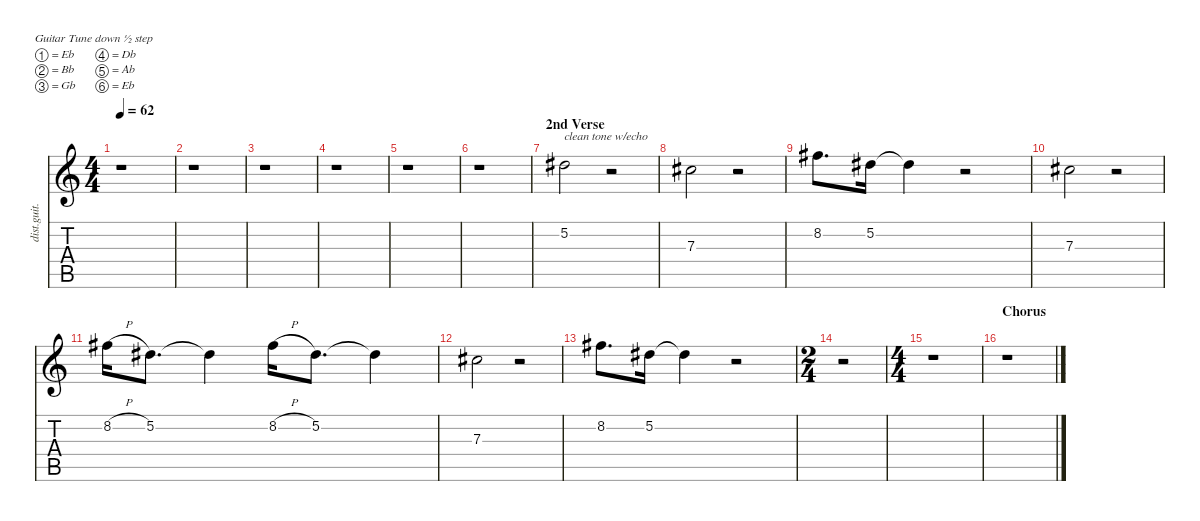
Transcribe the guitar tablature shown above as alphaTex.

\defaultSystemsLayout 4
\hideDynamics
\bracketExtendMode nobrackets
\otherSystemsTrackNameOrientation horizontal
\track ("Guitar 1" "dist.guit.") {instrument distortionguitar}
\staff {score tabs}
\tuning (Eb4 Bb3 Gb3 Db3 Ab2 Eb2)
\ts (4 4)
\tempo 62
\clef g2
\ks c
r.1{dy p beam Down} |
r.1{beam Down} |
r.1{beam Down} |
r.1{beam Down} |
r.1{beam Down} |
r.1{beam Down} |
\section ("" "2nd Verse")
5.2{acc #}.2{txt "clean tone w/echo" beam Down} r.2{beam Down} |
7.3{acc #}.2{beam Down} r.2{beam Down} |
8.2{acc #}.8{d beam Down} 5.2{acc #}.16{beam Down} 5.2{t acc #}.4{dy f beam Down} r.2{beam Down} |
7.3{acc #}.2{dy p beam Down} r.2{beam Down} |
8.2{h acc #}.16{beam Down} 5.2{acc #}.8{d beam Down} 5.2{t acc #}.4{dy f beam Down} 8.2{h acc #}.16{dy p beam Down} 5.2{acc #}.8{d beam Down} 5.2{t acc #}.4{dy f beam Down} |
7.3{acc #}.2{dy p beam Down} r.2{beam Down} |
8.2{acc #}.8{d beam Down} 5.2{acc #}.16{beam Down} 5.2{t acc #}.4{dy f beam Down} r.2{beam Down} |
\ts (2 4)
r.2{beam Down} |
\ts (4 4)
r.1{beam Down} |
\section ("" "Chorus")
r.1{beam Down}
